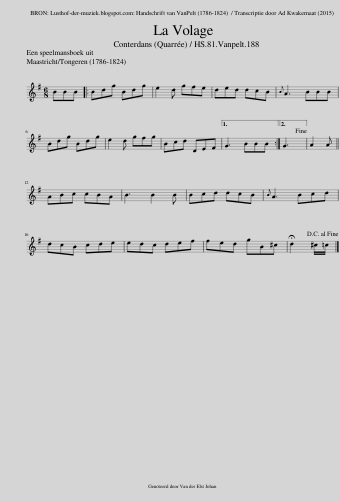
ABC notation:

X:1
L:1/8
Q:1/4=180
M:6/8
I:linebreak $
K:G
V:1 treble
V:1
 BBB |: Bdg Bdg | e2 d gfe | ded dcB |{B} A3 BBB |$ %5
 Bdg Bdg | e2 d gfg | Bcd DEF |1 G3 BBB :|2 G3!fine! || %10
 A2 A ||$ ABc cBA | B3 B2 B | Bcd dcB |{B} A3 Bcd |$ %15
 dcB cde | edc def | fed gB^c | !fermata!d2 ^c/=c/!D.C.! |] %19
